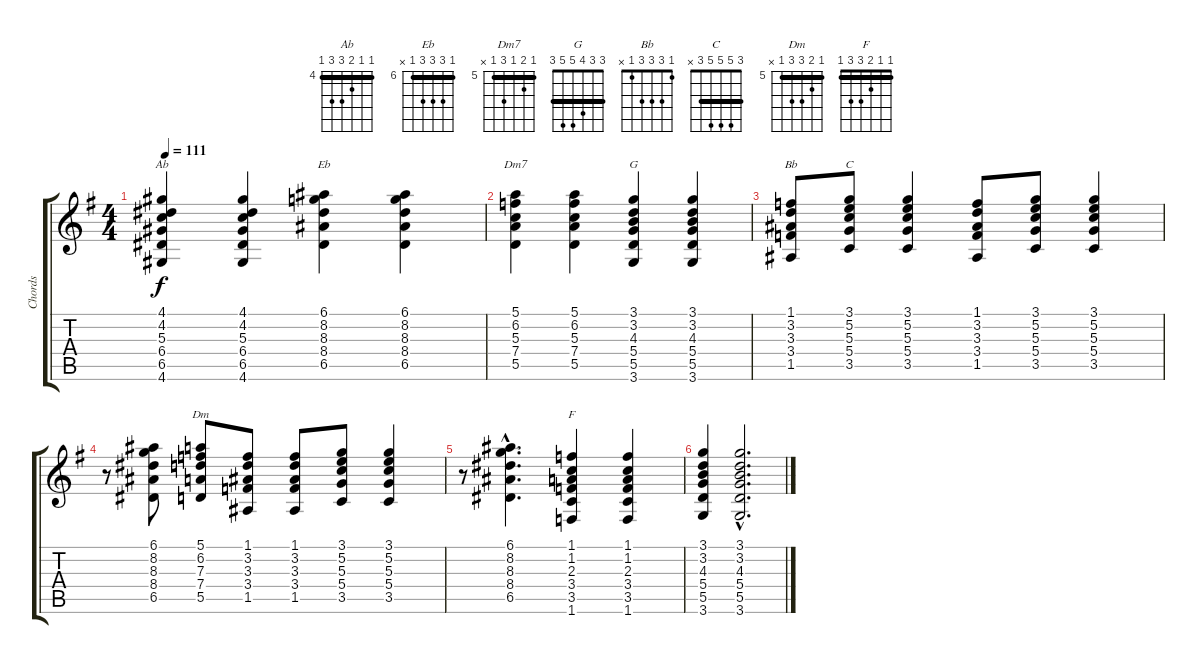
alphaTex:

\track ("Chords" "Chords") {instrument electricguitarjazz}
\staff {score tabs}
\tuning (E4 B3 G3 D3 A2 E2) {hide}
\chord ("Ab" 4 4 5 6 6 4) {firstfret 4 barre 4}
\chord ("Eb" 6 8 8 8 6 x) {firstfret 6 barre 6}
\chord ("Dm7" 5 6 5 7 5 x) {firstfret 5 barre 5}
\chord ("G" 3 3 4 5 5 3) {barre 3}
\chord ("Bb" 1 3 3 3 1 x)
\chord ("C" 3 5 5 5 3 x) {barre 3}
\chord ("Dm" 5 6 7 7 5 x) {firstfret 5 barre 5}
\chord ("F" 1 1 2 3 3 1) {barre 1}
\ts (4 4)
\tempo 111
\clef g2
\ks g
(4.1 4.2 5.3 6.4 6.5 4.6).4{ch "Ab" dy f} (4.1 4.2 5.3 6.4 6.5 4.6).4 (6.1 8.2 8.3 8.4 6.5).4{ch "Eb"} (6.1 8.2 8.3 8.4 6.5).4 |
(5.1 6.2 5.3 7.4 5.5).4{ch "Dm7"} (5.1 6.2 5.3 7.4 5.5).4 (3.1 3.2 4.3 5.4 5.5 3.6).4{ch "G"} (3.1 3.2 4.3 5.4 5.5 3.6).4 |
(1.1 3.2 3.3 3.4 1.5).8{ch "Bb"} (3.1 5.2 5.3 5.4 3.5).8{ch "C"} (3.1 5.2 5.3 5.4 3.5).4 (1.1 3.2 3.3 3.4 1.5).8 (3.1 5.2 5.3 5.4 3.5).8 (3.1 5.2 5.3 5.4 3.5).4 |
r.8 (6.1 8.2 8.3 8.4 6.5).8 (5.1 6.2 7.3 7.4 5.5).8{ch "Dm"} (1.1 3.2 3.3 3.4 1.5).8 (1.1 3.2 3.3 3.4 1.5).8 (3.1 5.2 5.3 5.4 3.5).8 (3.1 5.2 5.3 5.4 3.5).4 |
r.8 (6.1{hac} 8.2{hac} 8.3{hac} 8.4{hac} 6.5{hac}).4{d} (1.1 1.2 2.3 3.4 3.5 1.6).4{ch "F"} (1.1 1.2 2.3 3.4 3.5 1.6).4 |
(3.1 3.2 4.3 5.4 5.5 3.6).4 (3.1{hac} 3.2{hac} 4.3{hac} 5.4{hac} 5.5{hac} 3.6{hac}).2{d}
